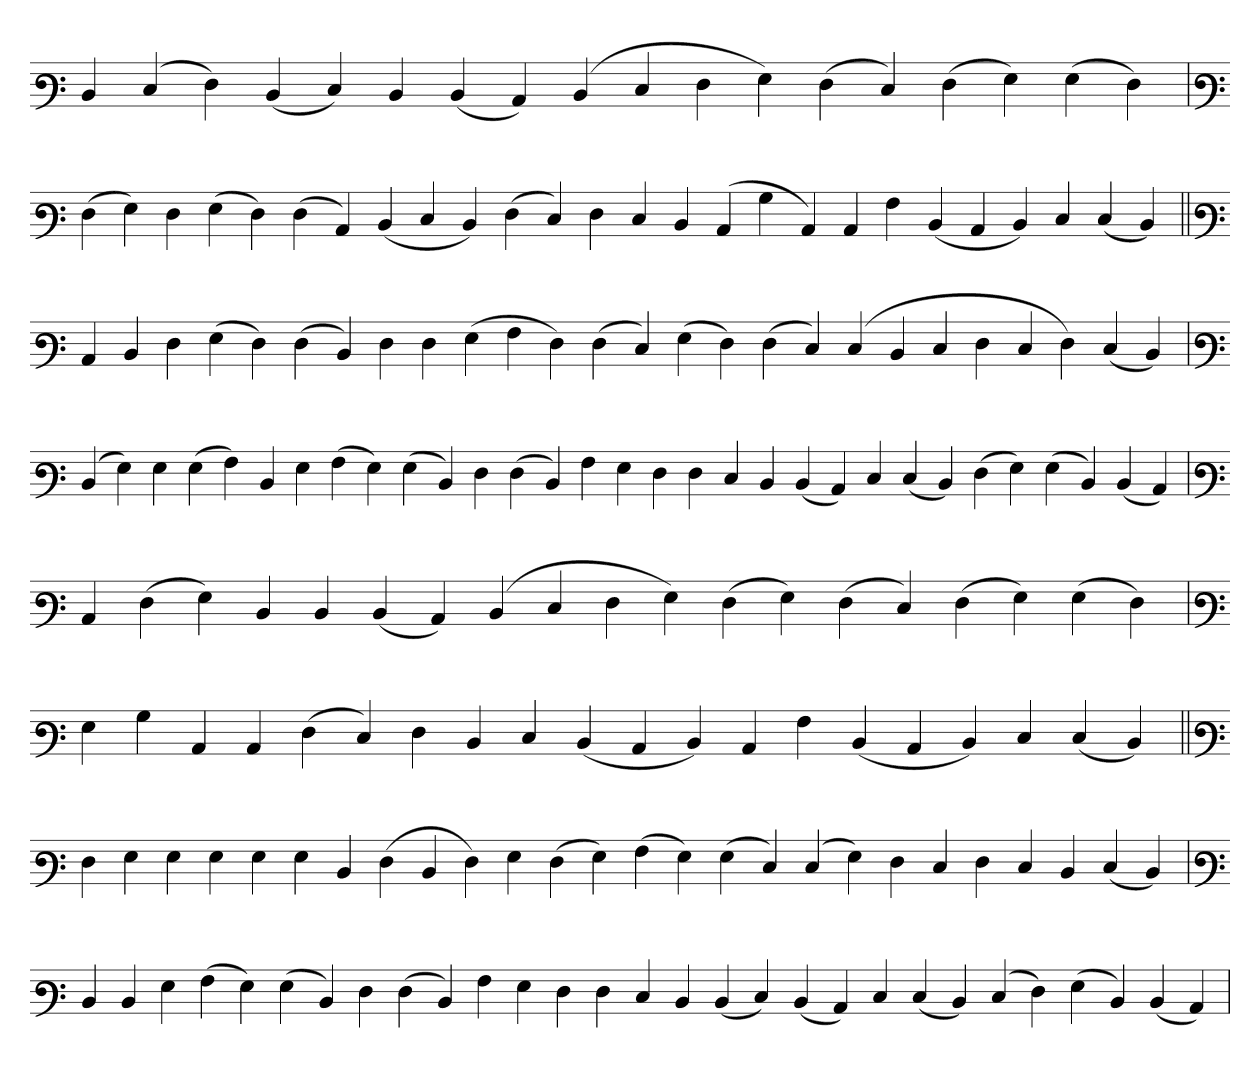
**kern
*part1
*staff1
*clefF3
=
4D
(4E
4F)
(4D
4E)
4D
(4D
4C)
(4D
4E
4F
4G)
(4F
4E)
(4F
4G)
(4G
4F)
='
*clefF3
(4F
4G)
4F
(4G
4F)
(4F
4C)
(4D
4E
4D)
(4F
4E)
4F
4E
4D
(4C
4B
4C)
4C
4A
(4D
4C
4D)
4E
(4E
4D)
=||
*clefF3
4C
4D
4F
(4G
4F)
(4F
4D)
4F
4F
(4G
4A
4F)
(4F
4E)
(4G
4F)
(4F
4E)
(4E
4D
4E
4F
4E
4F)
(4E
4D)
=`
*clefF3
(4D
4G)
4G
(4G
4A)
4D
4G
(4A
4G)
(4G
4D)
4F
(4F
4D)
4A
4G
4F
4F
4E
4D
(4D
4C)
4E
(4E
4D)
(4F
4G)
(4G
4D)
(4D
4C)
=
*clefF3
4C
(4F
4G)
4D
4D
(4D
4C)
(4D
4E
4F
4G)
(4F
4G)
(4F
4E)
(4F
4G)
(4G
4F)
='
*clefF3
4G
4B
4C
4C
(4F
4E)
4F
4D
4E
(4D
4C
4D)
4C
4A
(4D
4C
4D)
4E
(4E
4D)
=||
*clefF3
4F
4G
4G
4G
4G
4G
4D
(4F
4D
4F)
4G
(4F
4G)
(4A
4G)
(4G
4E)
(4E
4G)
4F
4E
4F
4E
4D
(4E
4D)
='
*clefF3
4D
4D
4G
(4A
4G)
(4G
4D)
4F
(4F
4D)
4A
4G
4F
4F
4E
4D
(4D
4E)
(4D
4C)
4E
(4E
4D)
(4E
4F)
(4G
4D)
(4D
4C)
=
*-
